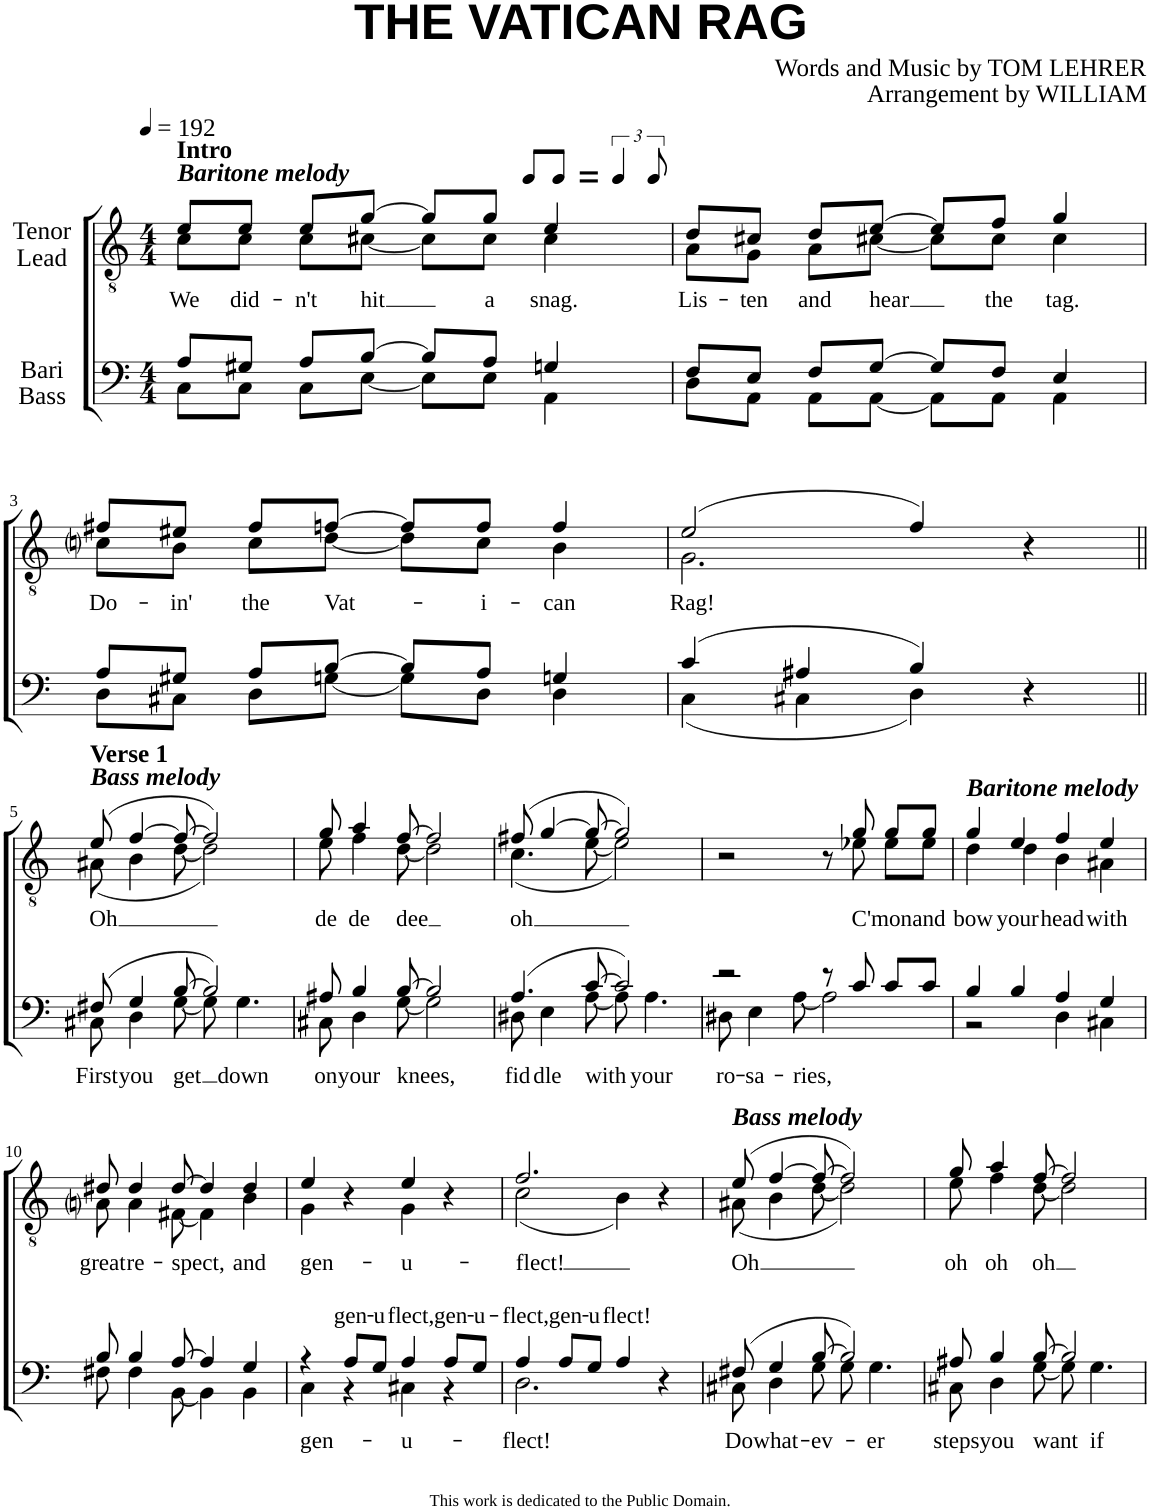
**kern	**text	**kern	**text
*part2	*part2	*part1	*part1
*staff2	*staff2	*staff1	*staff1
*I"Bari Bass	*	*I"Tenor Lead	*
*clefF4	*	*clefGv2	*
*k[]	*	*k[]	*
*M4/4	*	*M4/4	*
*MM192	*	*MM192	*
=1	=1	=1	=1
*^	*	*^	*
!	!	!	!LO:TX:a:Bi:t=Baritone melody	!	!
!	!	!	!LO:TX:a:B:t=Intro	!	!
!	!	!	!	!	!LO:LY:b
8A/L	8C\L	.	8e/L	8c\L	We
!	!	!	!	!	!LO:LY:b
8G#X/J	8C\J	.	8e/J	8c\J	did-
!	!	!	!	!	!LO:LY:b
8A/L	8C\L	.	8e/L	8c\L	-n't
!	!	!	!	!	!LO:LY:b
[8B/J	[8E\J	.	[8g/J	[8c#X\J	hit
8B/L]	8E\L]	.	8g/L]	8c#\L]	.
!	!	!	!	!	!LO:LY:b
8A/J	8E\J	.	8g/J	8c#\J	a
!	!	!	!	!	!LO:LY:b
4Gn/	4AA\	.	4e/	4c#\	snag.
=2	=2	=2	=2	=2	=2
!	!	!	!	!	!LO:LY:b
8F/L	8D\L	.	8d/L	8A\L	Lis-
!	!	!	!	!	!LO:LY:b
8E/J	8AA\J	.	8c#X/J	8G\J	-ten
!	!	!	!	!	!LO:LY:b
8F/L	8AA\L	.	8d/L	8A\L	and
!	!	!	!	!	!LO:LY:b
[8G/J	[8AA\J	.	[8e/J	[8c#X\J	hear
8G/L]	8AA\L]	.	8e/L]	8c#\L]	.
!	!	!	!	!	!LO:LY:b
8F/J	8AA\J	.	8f/J	8c#\J	the
!	!	!	!	!	!LO:LY:b
4E/	4AA\	.	4g/	4c#\	tag.
!!LO:LB:g=z	!!
=3	=3	=3	=3	=3	=3
!	!	!	!	!	!LO:LY:b
8A/L	8D\L	.	8f#X/L	8cni\L	Do-
!	!	!	!	!	!LO:LY:b
8G#X/J	8C#X\J	.	8e#X/J	8B\J	-in'
!	!	!	!	!	!LO:LY:b
8A/L	8D\L	.	8f#/L	8c\L	the
!	!	!	!	!	!LO:LY:b
[8B/J	[8Gn\J	.	[8fn/J	[8d\J	Vat-
8B/L]	8G\L]	.	8f/L]	8d\L]	.
!	!	!	!	!	!LO:LY:b
8A/J	8D\J	.	8f/J	8c\J	-i-
!	!	!	!	!	!LO:LY:b
4Gn/	4D\	.	4f/	4B\	-can
=4	=4	=4	=4	=4	=4
!	!	!	!	!	!LO:LY:b
(4c/	(4C\	.	(2e/	2.G\	Rag!
4A#X/	4C#X\	.	.	.	.
4B/)	4D\)	.	4f/)	.	.
4r	4ryy	.	4r	4ryy	.
!!LO:LB:g=z	!!
=5||	=5||	=5||	=5||	=5||	=5||
!	!	!	!LO:TX:a:Bi:t=Bass melody	!	!
!	!	!	!LO:TX:a:B:t=Verse 1	!	!
!	!	!LO:LY:b	!	!	!LO:LY:b
(8F#X/	8C#X\	First	(8e/	(8A#X\	Oh
!	!	!LO:LY:b	!	!	!
4G/	4D\	you	[4f/	4B\	.
!	!	!LO:LY:b	!	!	!
[8B/	[8G\	get	8f/_	[8d\	.
2B/])	8G\]	.	2f/])	2d\])	.
!	!	!LO:LY:b	!	!	!
.	4.G\	down	.	.	.
=6	=6	=6	=6	=6	=6
!	!	!LO:LY:b	!	!	!LO:LY:b
8A#X/	8C#X\	on	8g/	8e\	de
!	!	!LO:LY:b	!	!	!LO:LY:b
4B/	4D\	your	4a/	4f\	de
!	!	!LO:LY:b	!	!	!LO:LY:b
[8B/	[8G\	knees,	[8f/	[8d\	dee
2B/]	2G\]	.	2f/]	2d\]	.
=7	=7	=7	=7	=7	=7
!	!	!LO:LY:b	!	!	!LO:LY:b
(4.A/	8D#X\	fid-	(8f#X/	(4.c\	oh
!	!	!LO:LY:b	!	!	!
.	4E\	-dle	[4g/	.	.
!	!	!LO:LY:b	!	!	!
[8c/	[8A\	with	8g/_	[8e\	.
2c/])	8A\]	.	2g/])	2e\])	.
!	!	!LO:LY:b	!	!	!
.	4.A\	your	.	.	.
=8	=8	=8	=8	=8	=8
!	!	!LO:LY:b	!	!	!
2r	8D#X\	ro-	2r	8ryy	.
!	!	!LO:LY:b	!	!	!
*	*	*	*v	*v	*
.	4E\	-sa-	.	.
!	!	!LO:LY:b	!	!
.	[8A\	-ries,	.	.
8r	2A\]	.	8r	.
*	*	*	*^	*
!	!	!	!	!	!LO:LY:b
8c/	.	.	8g/	8e-X\	C'-
!	!	!	!	!	!LO:LY:b
8c/L	.	.	8g/L	8e-\L	-mon
!	!	!	!	!	!LO:LY:b
8c/J	.	.	8g/J	8e-\J	and
=9	=9	=9	=9	=9	=9
!	!	!	!LO:TX:a:Bi:t=Baritone melody	!	!
!	!	!	!	!	!LO:LY:b
4B/	2r	.	4g/	4d\	bow
!	!	!	!	!	!LO:LY:b
4B/	.	.	4e/	4d\	your
!	!	!	!	!	!LO:LY:b
4A/	4D\	.	4f/	4B\	head
!	!	!	!	!	!LO:LY:b
4G/	4C#X\	.	4e/	4A#X\	with
!!LO:LB:g=z	!!
=10	=10	=10	=10	=10	=10
!	!	!	!	!	!LO:LY:b
8B/	8F#X\	.	8d#X/	8Ani\	great
!	!	!	!	!	!LO:LY:b
4B/	4F#\	.	4d#/	4A\	re-
!	!	!	!	!	!LO:LY:b
[8A/	[8BB\	.	[8d#/	[8F#X\	-spect,
4A/]	4BB\]	.	4d#/]	4F#\]	.
!	!	!	!	!	!LO:LY:b
4G/	4BB\	.	4d#/	4B\	and
=11	=11	=11	=11	=11	=11
!	!	!LO:LY:b	!	!	!LO:LY:b
4r	4C\	gen-	4e/	4G\	gen-
!	!	!LO:LY:a	!	!	!
8A/L	4r	gen-	4r	4ryy	.
!	!	!LO:LY:a	!	!	!
8G/J	.	-u-	.	.	.
!	!	!LO:LY:a	!	!	!
!	!	!LO:LY:b	!	!	!LO:LY:b
4A/	4C#X\	-u-	4e/	4G\	-u-
!	!	!LO:LY:a	!	!	!
8A/L	4r	gen-	4r	4ryy	.
!	!	!LO:LY:a	!	!	!
8G/J	.	-u-	.	.	.
=12	=12	=12	=12	=12	=12
!	!	!LO:LY:a	!	!	!
!	!	!LO:LY:b	!	!	!LO:LY:b
4A/	2.D\	-flect!	2.f/	(2c\	-flect!
!	!	!LO:LY:a	!	!	!
8A/L	.	gen-	.	.	.
!	!	!LO:LY:a	!	!	!
8G/J	.	-u-	.	.	.
!	!	!LO:LY:a	!	!	!
4A/	.	-flect!	.	4B\)	.
4r	4ryy	.	4r	4ryy	.
=13	=13	=13	=13	=13	=13
!	!	!	!LO:TX:a:Bi:t=Bass melody	!	!
!	!	!LO:LY:b	!	!	!LO:LY:b
(8F#X/	8C#X\	Do	(8e/	(8A#X\	Oh
!	!	!LO:LY:b	!	!	!
4G/	4D\	what-	[4f/	4B\	.
!	!	!LO:LY:b	!	!	!
[8B/	8G\	-ev-	8f/_	[8d\	.
2B/])	8G\	.	2f/])	2d\])	.
!	!	!LO:LY:b	!	!	!
.	4.G\	-er	.	.	.
=14	=14	=14	=14	=14	=14
!	!	!LO:LY:b	!	!	!LO:LY:b
8A#X/	8C#X\	steps	8g/	8e\	oh
!	!	!LO:LY:b	!	!	!LO:LY:b
4B/	4D\	you	4a/	4f\	oh
!	!	!LO:LY:b	!	!	!LO:LY:b
[8B/	[8G\	want	[8f/	[8d\	oh
2B/]	8G\]	.	2f/]	2d\]	.
!	!	!LO:LY:b	!	!	!
.	4.G\	if	.	.	.
*v	*v	*	*	*	*
*	*	*v	*v	*
=	=	=	=
*-	*-	*-	*-
